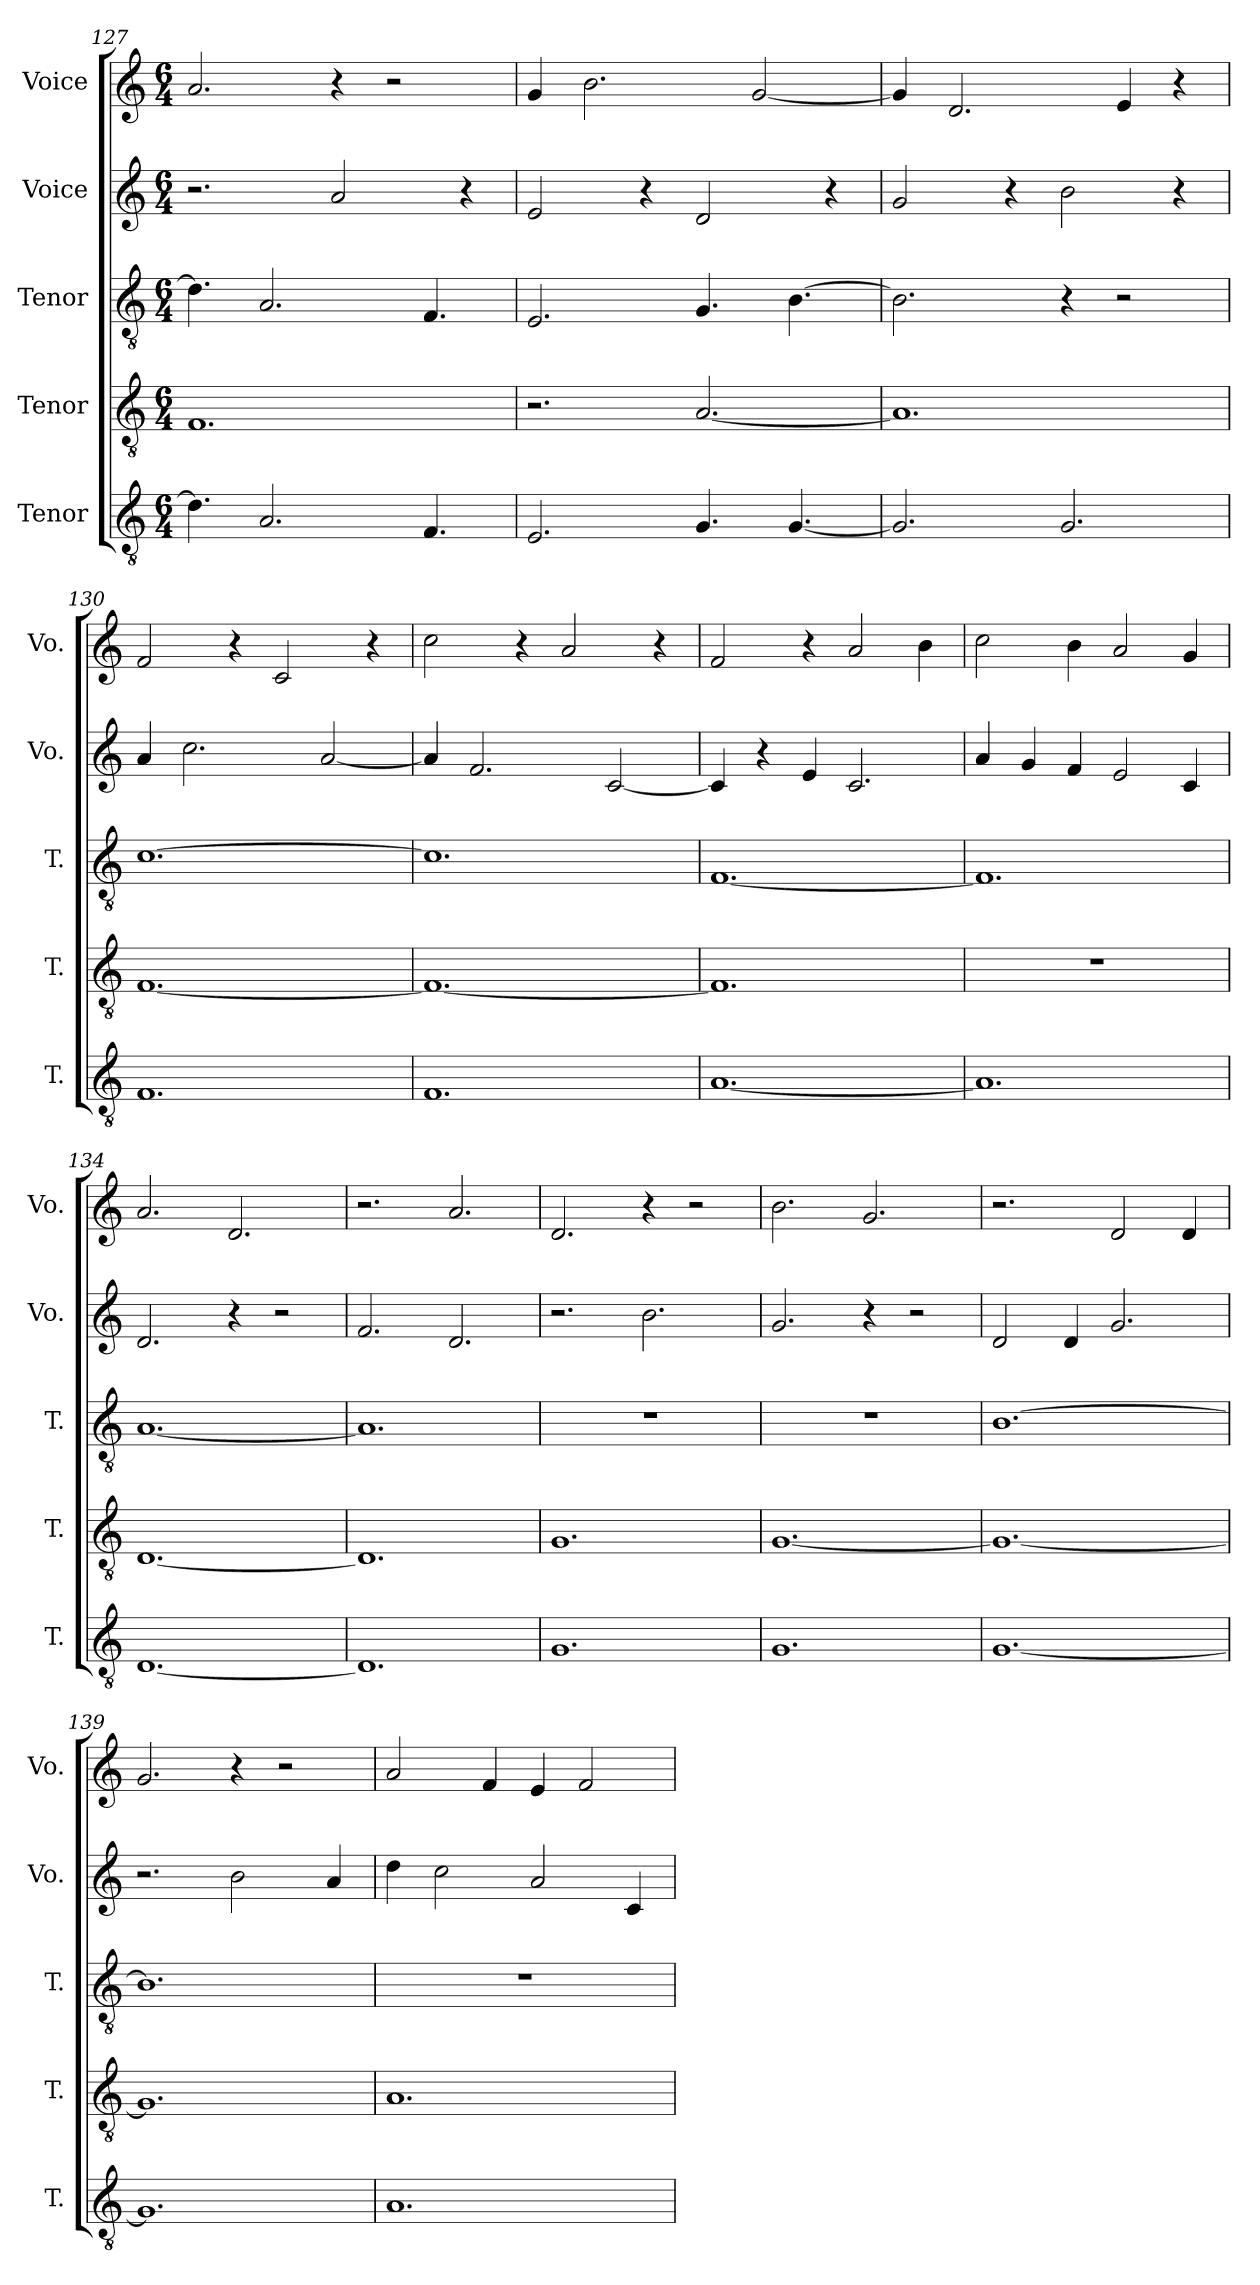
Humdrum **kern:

**kern	**kern	**kern	**kern	**kern
*part5	*part4	*part3	*part2	*part1
*staff5	*staff4	*staff3	*staff2	*staff1
*I"Tenor	*I"Tenor	*I"Tenor	*I"Voice	*I"Voice
*I'T.	*I'T.	*I'T.	*I'Vo.	*I'Vo.
*clefGv2	*clefGv2	*clefGv2	*clefG2	*clefG2
*k[]	*k[]	*k[]	*k[]	*k[]
*M6/4	*M6/4	*M6/4	*M6/4	*M6/4
=127	=127	=127	=127	=127
4.d\]	1.F	4.d\]	2.r	2.a/
2.A/	.	2.A/	.	.
.	.	.	2a/	4r
.	.	.	.	2r
4.F/	.	4.F/	.	.
.	.	.	4r	.
=128	=128	=128	=128	=128
2.E/	2.r	2.E/	2e/	4g/
.	.	.	.	2.b\
.	.	.	4r	.
4.G/	[2.A/	4.G/	2d/	.
.	.	.	.	[2g/
[4.G/	.	[4.B\	.	.
.	.	.	4r	.
=129	=129	=129	=129	=129
2.G/]	1.A]	2.B\]	2g/	4g/]
.	.	.	.	2.d/
.	.	.	4r	.
2.G/	.	4r	2b\	.
.	.	2r	.	4e/
.	.	.	4r	4r
=130	=130	=130	=130	=130
1.F	[1.F	[1.c	4a/	2f/
.	.	.	2.cc\	.
.	.	.	.	4r
.	.	.	.	2c/
.	.	.	[2a/	.
.	.	.	.	4r
=131	=131	=131	=131	=131
1.F	1.F_	1.c]	4a/]	2cc\
.	.	.	2.f/	.
.	.	.	.	4r
.	.	.	.	2a/
.	.	.	[2c/	.
.	.	.	.	4r
!!LO:LB:g=z
=132	=132	=132	=132	=132
[1.A	1.F]	[1.F	4c/]	2f/
.	.	.	4r	.
.	.	.	4e/	4r
.	.	.	2.c/	2a/
.	.	.	.	4b\
=133	=133	=133	=133	=133
1.A]	1.r	1.F]	4a/	2cc\
.	.	.	4g/	.
.	.	.	4f/	4b\
.	.	.	2e/	2a/
.	.	.	4c/	4g/
=134	=134	=134	=134	=134
[1.D	[1.D	[1.A	2.d/	2.a/
.	.	.	4r	2.d/
.	.	.	2r	.
=135	=135	=135	=135	=135
1.D]	1.D]	1.A]	2.f/	2.r
.	.	.	2.d/	2.a/
=136	=136	=136	=136	=136
1.G	1.G	1.r	2.r	2.d/
.	.	.	2.b\	4r
.	.	.	.	2r
=137	=137	=137	=137	=137
1.G	[1.G	1.r	2.g/	2.b\
.	.	.	4r	2.g/
.	.	.	2r	.
=138	=138	=138	=138	=138
[1.G	1.G_	[1.B	2d/	2.r
.	.	.	4d/	.
.	.	.	2.g/	2d/
.	.	.	.	4d/
=139	=139	=139	=139	=139
1.G]	1.G]	1.B]	2.r	2.g/
.	.	.	2b\	4r
.	.	.	.	2r
.	.	.	4a/	.
!!LO:PB:g=z
=140	=140	=140	=140	=140
1.A	1.A	1.r	4dd\	2a/
.	.	.	2cc\	.
.	.	.	.	4f/
.	.	.	2a/	4e/
.	.	.	.	2f/
.	.	.	4c/	.
=	=	=	=	=
*-	*-	*-	*-	*-
